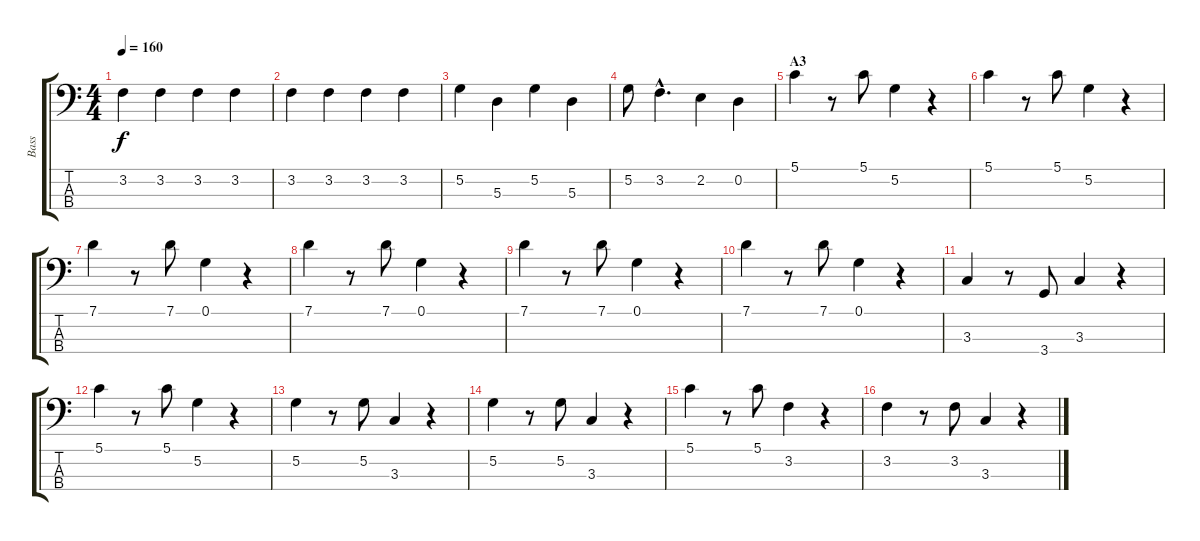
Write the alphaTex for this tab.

\track ("Bass" "Bass") {instrument electricguitarmuted}
\staff {score tabs}
\tuning (G2 D2 A1 E1) {hide}
\ts (4 4)
\tempo 160
\clef f4
\ks c
3.2.4{dy f} 3.2.4 3.2.4 3.2.4 |
3.2.4 3.2.4 3.2.4 3.2.4 |
5.2.4 5.3.4 5.2.4 5.3.4 |
5.2.8 3.2{hac}.4{d} 2.2.4 0.2.4 |
\section ("" "A3")
5.1.4 r.8 5.1.8 5.2.4 r.4 |
5.1.4 r.8 5.1.8 5.2.4 r.4 |
7.1.4 r.8 7.1.8 0.1.4 r.4 |
7.1.4 r.8 7.1.8 0.1.4 r.4 |
7.1.4 r.8 7.1.8 0.1.4 r.4 |
7.1.4 r.8 7.1.8 0.1.4 r.4 |
3.3.4 r.8 3.4.8 3.3.4 r.4 |
5.1.4 r.8 5.1.8 5.2.4 r.4 |
5.2.4 r.8 5.2.8 3.3.4 r.4 |
5.2.4 r.8 5.2.8 3.3.4 r.4 |
5.1.4 r.8 5.1.8 3.2.4 r.4 |
3.2.4 r.8 3.2.8 3.3.4 r.4
